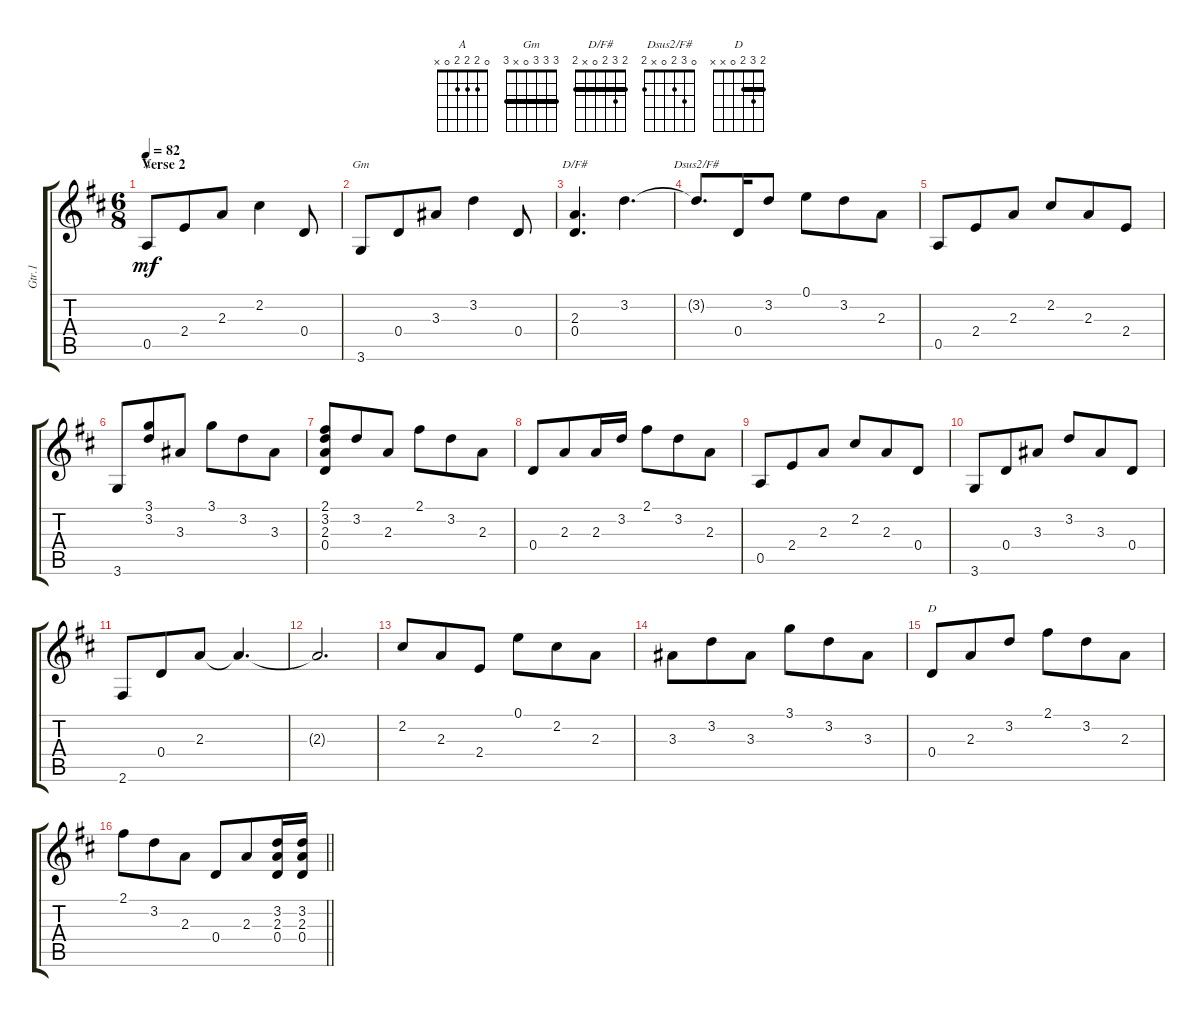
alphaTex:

\track ("Gtr.1" "Gtr.1") {instrument distortionguitar}
\staff {score tabs}
\tuning (E4 B3 G3 D3 A2 E2) {hide}
\chord ("A" 0 2 2 2 0 x)
\chord ("Gm" 3 3 3 0 x 3) {barre 3}
\chord ("D/F#" 2 3 2 0 x 2) {barre 2}
\chord ("Dsus2/F#" 0 3 2 0 x 2)
\chord ("D" 2 3 2 0 x x) {barre 2}
\ts (6 8)
\section ("" "Verse 2")
\tempo 82
\clef g2
\ks d
0.5.8{ch "A" dy mf instrument distortionguitar} 2.4.8 2.3.8 2.2.4 0.4.8 |
3.6.8{ch "Gm"} 0.4.8 3.3.8 3.2.4 0.4.8 |
(2.3 0.4).4{d ch "D/F#"} 3.2.4{d} |
3.2{t}.8{d ch "Dsus2/F#"} 0.4.16 3.2.8 0.1.8 3.2.8 2.3.8 |
0.5.8 2.4.8 2.3.8 2.2.8 2.3.8 2.4.8 |
3.6.8 (3.1 3.2).8 3.3.8 3.1.8 3.2.8 3.3.8 |
(2.1 3.2 2.3 0.4).8 3.2.8 2.3.8 2.1.8 3.2.8 2.3.8 |
0.4.8 2.3.8 2.3.16 3.2.16 2.1.8 3.2.8 2.3.8 |
0.5.8 2.4.8 2.3.8 2.2.8 2.3.8 0.4.8 |
3.6.8 0.4.8 3.3.8 3.2.8 3.3.8 0.4.8 |
2.6.8 0.4.8 2.3.8 2.3{t}.4{d} |
2.3{t}.2{d} |
2.2.8 2.3.8 2.4.8 0.1.8 2.2.8 2.3.8 |
3.3.8 3.2.8 3.3.8 3.1.8 3.2.8 3.3.8 |
0.4.8{ch "D"} 2.3.8 3.2.8 2.1.8 3.2.8 2.3.8 |
\barLineRight lightlight
2.1.8 3.2.8 2.3.8 0.4.8 2.3.8 (3.2 2.3 0.4).16 (3.2 2.3 0.4).16
